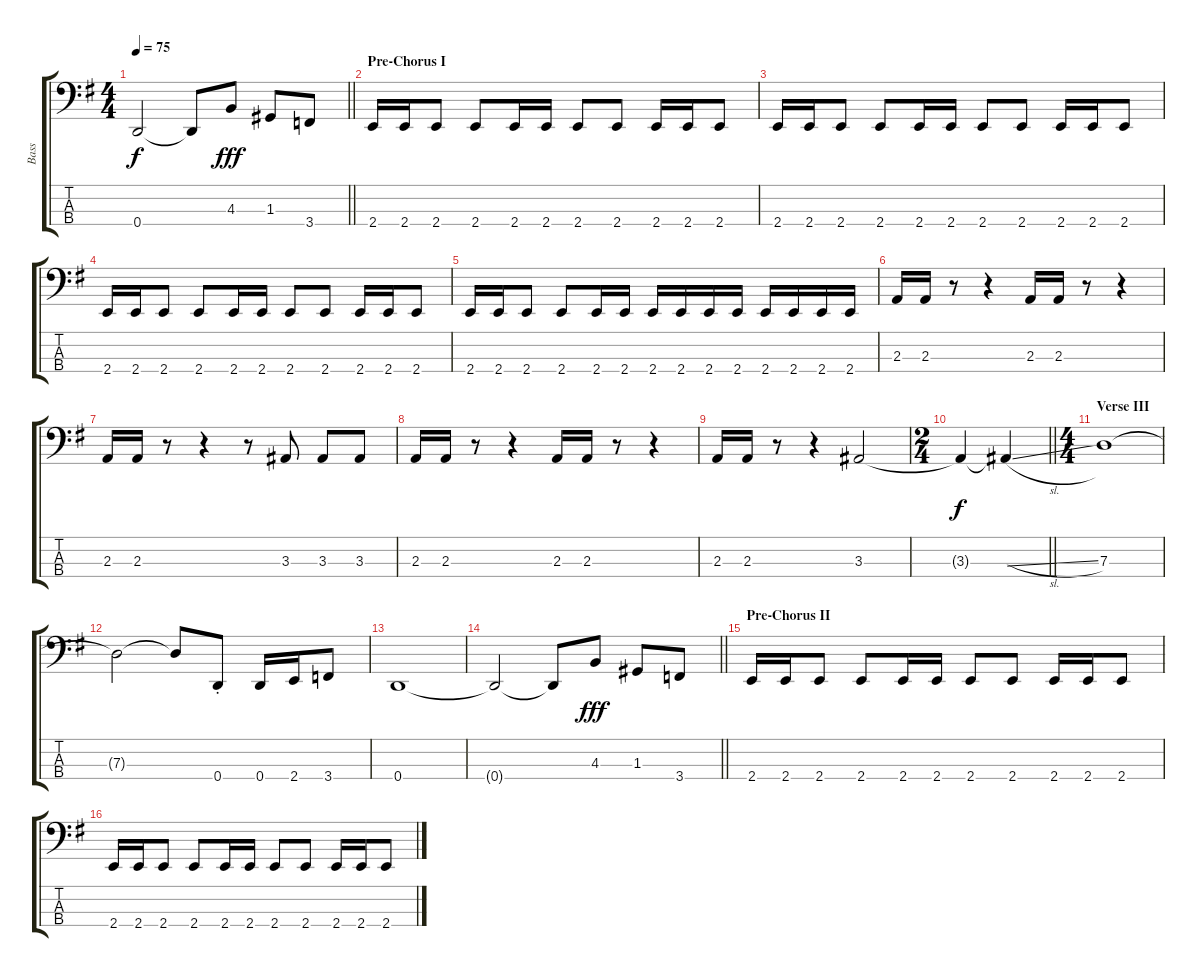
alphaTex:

\track ("Bass" "Bass") {instrument electricbassfinger}
\staff {score tabs}
\tuning (F2 C2 G1 D1) {hide}
\ts (4 4)
\tempo 75
\clef f4
\barLineRight lightlight
\ks eminor
0.4{t}.2{dy f} 0.4{t}.8 4.3.8{dy fff} 1.3.8 3.4.8 |
\section ("" "Pre-Chorus I")
2.4.16 2.4.16 2.4.8 2.4.8 2.4.16 2.4.16 2.4.8 2.4.8 2.4.16 2.4.16 2.4.8 |
2.4.16 2.4.16 2.4.8 2.4.8 2.4.16 2.4.16 2.4.8 2.4.8 2.4.16 2.4.16 2.4.8 |
2.4.16 2.4.16 2.4.8 2.4.8 2.4.16 2.4.16 2.4.8 2.4.8 2.4.16 2.4.16 2.4.8 |
2.4.16 2.4.16 2.4.8 2.4.8 2.4.16 2.4.16 2.4.16 2.4.16 2.4.16 2.4.16 2.4.16 2.4.16 2.4.16 2.4.16 |
2.3.16 2.3.16 r.8 r.4 2.3.16 2.3.16 r.8 r.4 |
2.3.16 2.3.16 r.8 r.4 r.8 3.3.8 3.3.8 3.3.8 |
2.3.16 2.3.16 r.8 r.4 2.3.16 2.3.16 r.8 r.4 |
2.3.16 2.3.16 r.8 r.4 3.3.2 |
\ts (2 4)
\barLineRight lightlight
3.3{t}.4{dy f} 3.3{sl t}.4 |
\ts (4 4)
\section ("" "Verse III")
7.3.1 |
7.3{t}.2 7.3{t}.8 0.4{st}.8 0.4.16 2.4.16 3.4.8 |
0.4.1 |
\barLineRight lightlight
0.4{t}.2 0.4{t}.8 4.3.8{dy fff} 1.3.8 3.4.8 |
\section ("" "Pre-Chorus II")
2.4.16 2.4.16 2.4.8 2.4.8 2.4.16 2.4.16 2.4.8 2.4.8 2.4.16 2.4.16 2.4.8 |
2.4.16 2.4.16 2.4.8 2.4.8 2.4.16 2.4.16 2.4.8 2.4.8 2.4.16 2.4.16 2.4.8
